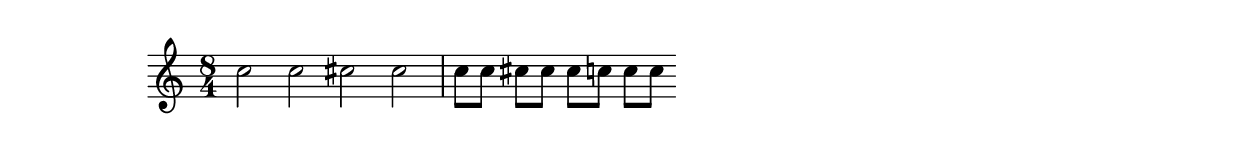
#(ly:set-option 'old-relative)
\version "1.9.1"

\header {
texidoc = "Accidentals sticking out to the left
of a note will take a little more space, but only if the spacing is tight." 
}

\score { \notes \relative c'' {
    \time 8/4
    c2 c2 cis2 cis2 |
    c8 c8 cis8 cis8 cis c c c]
}
\paper { raggedright = ##t}

}


